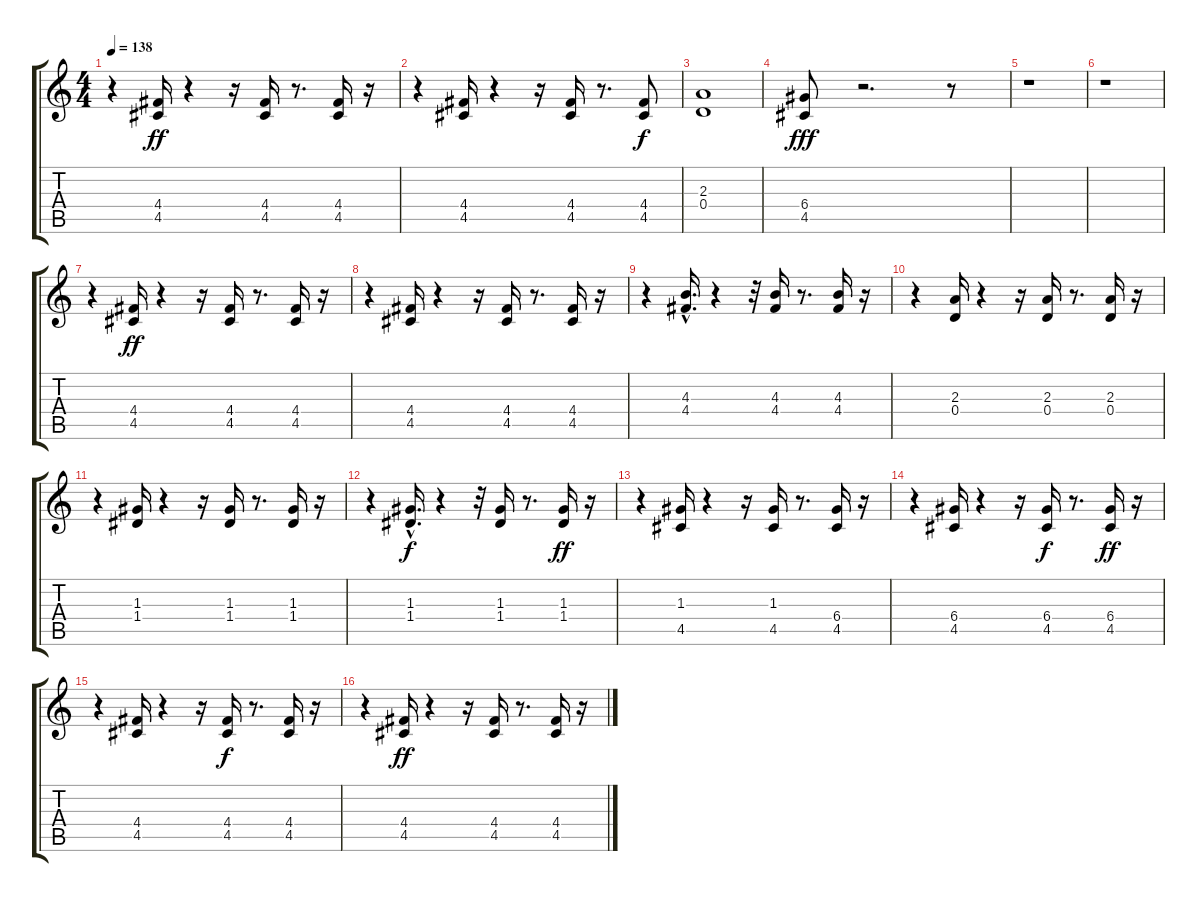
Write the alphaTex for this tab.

\track "" {instrument overdrivenguitar}
\staff {score tabs}
\tuning (E4 B3 G3 D3 A2 E2) {hide}
\ts (4 4)
\tempo 138
\clef g2
\ks c
r.4{dy fff} (4.4 4.5).16{dy ff} r.4 r.16 (4.4 4.5).16 r.8{d} (4.4 4.5).16 r.16 |
r.4 (4.4 4.5).16 r.4 r.16 (4.4 4.5).16 r.8{d} (4.4 4.5).8{dy f} |
(2.3 0.4).1 |
(6.4 4.5).8{dy fff} r.2{d} r.8 |
r.1 |
r.1 |
r.4 (4.4 4.5).16{dy ff} r.4 r.16 (4.4 4.5).16 r.8{d} (4.4 4.5).16 r.16 |
r.4 (4.4 4.5).16 r.4 r.16 (4.4 4.5).16 r.8{d} (4.4 4.5).16 r.16 |
r.4 (4.3{hac} 4.4{hac}).16{d} r.4 r.32 (4.3 4.4).16 r.8{d} (4.3 4.4).16 r.16 |
r.4 (2.3 0.4).16 r.4 r.16 (2.3 0.4).16 r.8{d} (2.3 0.4).16 r.16 |
r.4 (1.3 1.4).16 r.4 r.16 (1.3 1.4).16 r.8{d} (1.3 1.4).16 r.16 |
r.4 (1.3{hac} 1.4).16{d dy f} r.4 r.32 (1.3 1.4).16 r.8{d} (1.3 1.4).16{dy ff} r.16 |
r.4 (1.3 4.5).16 r.4 r.16 (1.3 4.5).16 r.8{d} (6.4 4.5).16 r.16 |
r.4 (6.4 4.5).16 r.4 r.16 (6.4 4.5).16{dy f} r.8{d} (6.4 4.5).16{dy ff} r.16 |
r.4 (4.4 4.5).16 r.4 r.16 (4.4 4.5).16{dy f} r.8{d} (4.4 4.5).16 r.16 |
r.4 (4.4 4.5).16{dy ff} r.4 r.16 (4.4 4.5).16 r.8{d} (4.4 4.5).16 r.16
